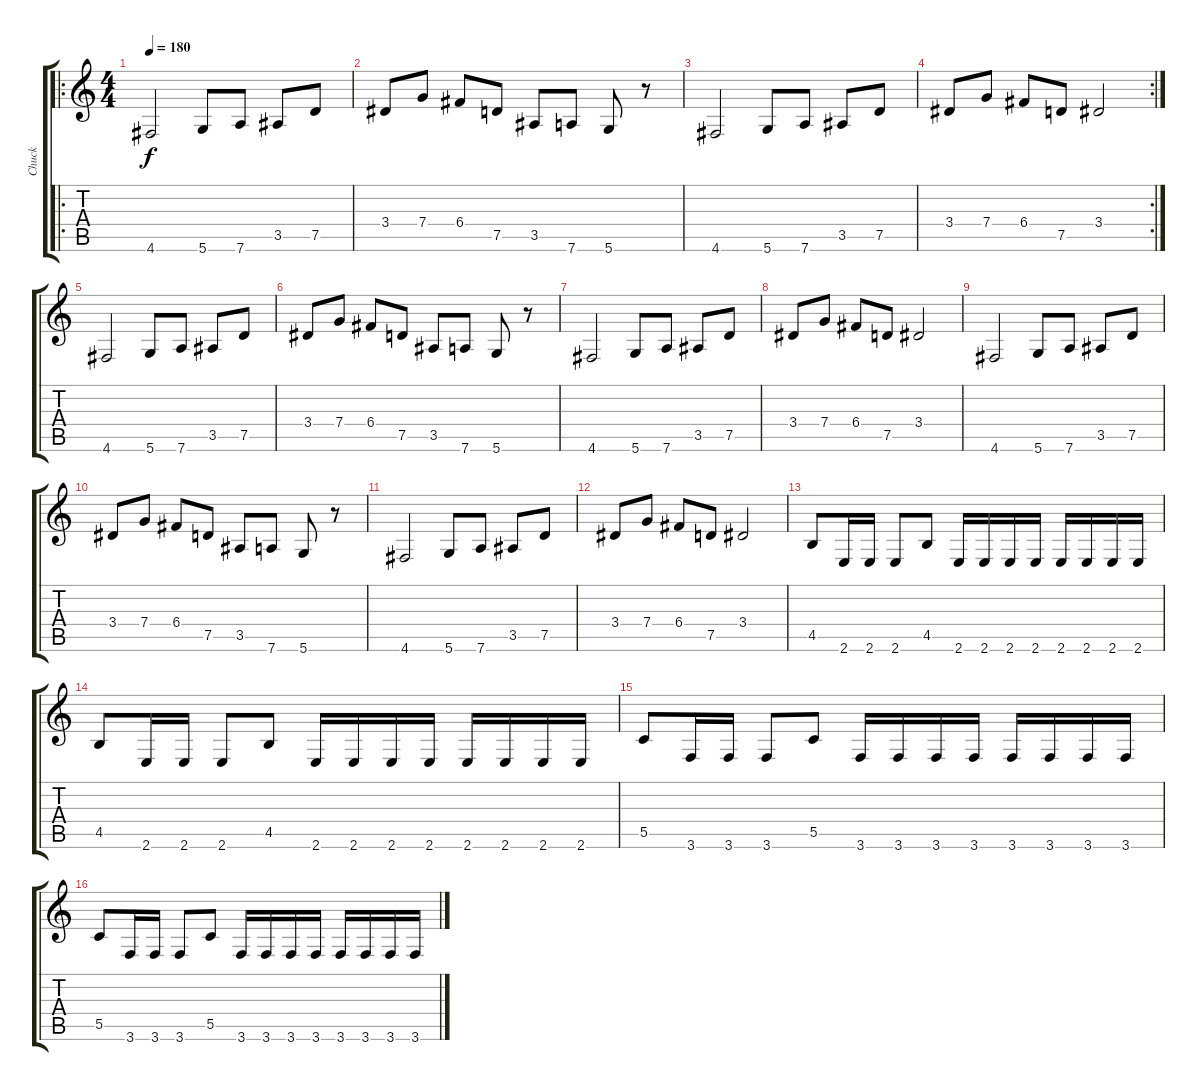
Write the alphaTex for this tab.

\track ("Chuck" "Chuck") {instrument distortionguitar}
\staff {score tabs}
\tuning (D4 A3 F3 C3 G2 D2) {hide}
\ro
\ts (4 4)
\tempo 180
\clef g2
\ks c
4.6.2{dy f instrument distortionguitar} 5.6.8 7.6.8 3.5.8 7.5.8 |
3.4.8 7.4.8 6.4.8 7.5.8 3.5.8 7.6.8 5.6.8 r.8 |
4.6.2 5.6.8 7.6.8 3.5.8 7.5.8 |
\rc 2
3.4.8 7.4.8 6.4.8 7.5.8 3.4.2 |
4.6.2 5.6.8 7.6.8 3.5.8 7.5.8 |
3.4.8 7.4.8 6.4.8 7.5.8 3.5.8 7.6.8 5.6.8 r.8 |
4.6.2 5.6.8 7.6.8 3.5.8 7.5.8 |
3.4.8 7.4.8 6.4.8 7.5.8 3.4.2 |
4.6.2 5.6.8 7.6.8 3.5.8 7.5.8 |
3.4.8 7.4.8 6.4.8 7.5.8 3.5.8 7.6.8 5.6.8 r.8 |
4.6.2 5.6.8 7.6.8 3.5.8 7.5.8 |
3.4.8 7.4.8 6.4.8 7.5.8 3.4.2 |
4.5.8 2.6.16 2.6.16 2.6.8 4.5.8 2.6.16 2.6.16 2.6.16 2.6.16 2.6.16 2.6.16 2.6.16 2.6.16 |
4.5.8 2.6.16 2.6.16 2.6.8 4.5.8 2.6.16 2.6.16 2.6.16 2.6.16 2.6.16 2.6.16 2.6.16 2.6.16 |
5.5.8 3.6.16 3.6.16 3.6.8 5.5.8 3.6.16 3.6.16 3.6.16 3.6.16 3.6.16 3.6.16 3.6.16 3.6.16 |
5.5.8 3.6.16 3.6.16 3.6.8 5.5.8 3.6.16 3.6.16 3.6.16 3.6.16 3.6.16 3.6.16 3.6.16 3.6.16
